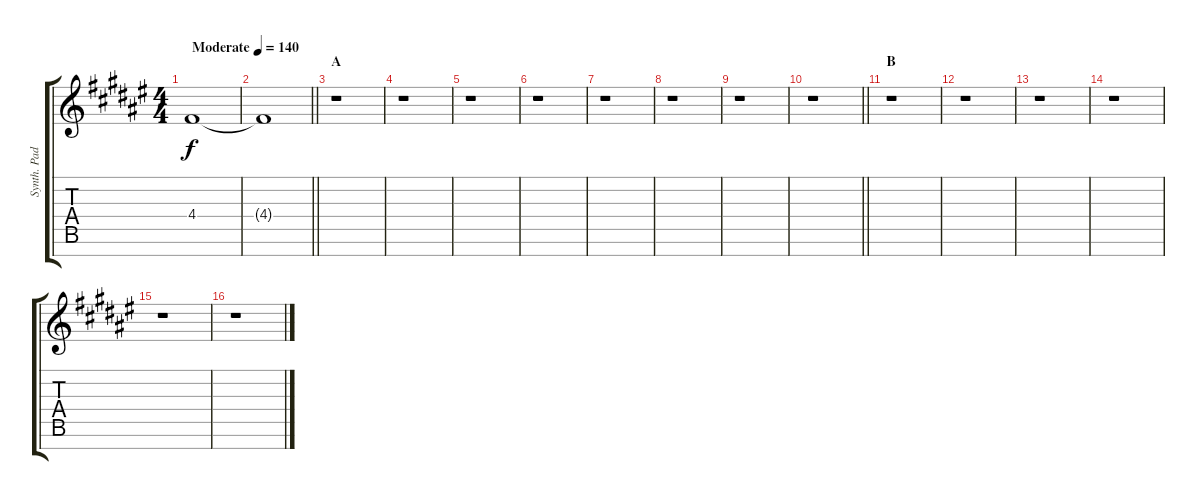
\track ("Synth. Pad" "Synth. Pad") {instrument pad2warm}
\staff {score tabs}
\tuning (E5 B4 G4 D4 A3 E3 B2) {hide}
\ts (4 4)
\tempo (140 "Moderate")
\clef g2
\ks f#
4.4.1{dy f instrument pad2warm} |
\barLineRight lightlight
4.4{t}.1 |
\section ("" "A")
r.1 |
r.1 |
r.1 |
r.1 |
r.1 |
r.1 |
r.1 |
\barLineRight lightlight
r.1 |
\section ("" "B")
r.1 |
r.1 |
r.1 |
r.1 |
r.1 |
r.1
